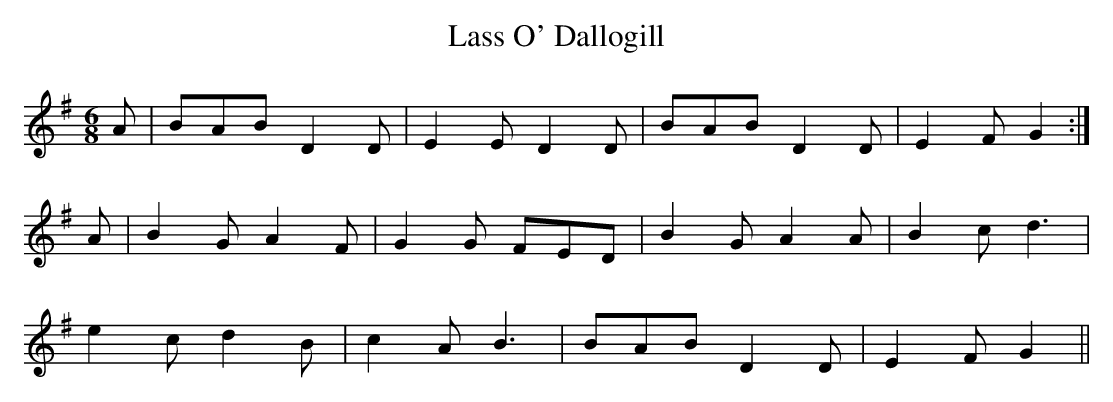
X:1
T:Lass O' Dallogill
M:6/8
K:G
A|BAB D2D|E2E D2D|BAB D2D|E2F G2:|
A|B2G A2F|G2G FED|B2G A2A|B2c d3|
e2c d2B|c2A B3|BAB D2D|E2F G2||
